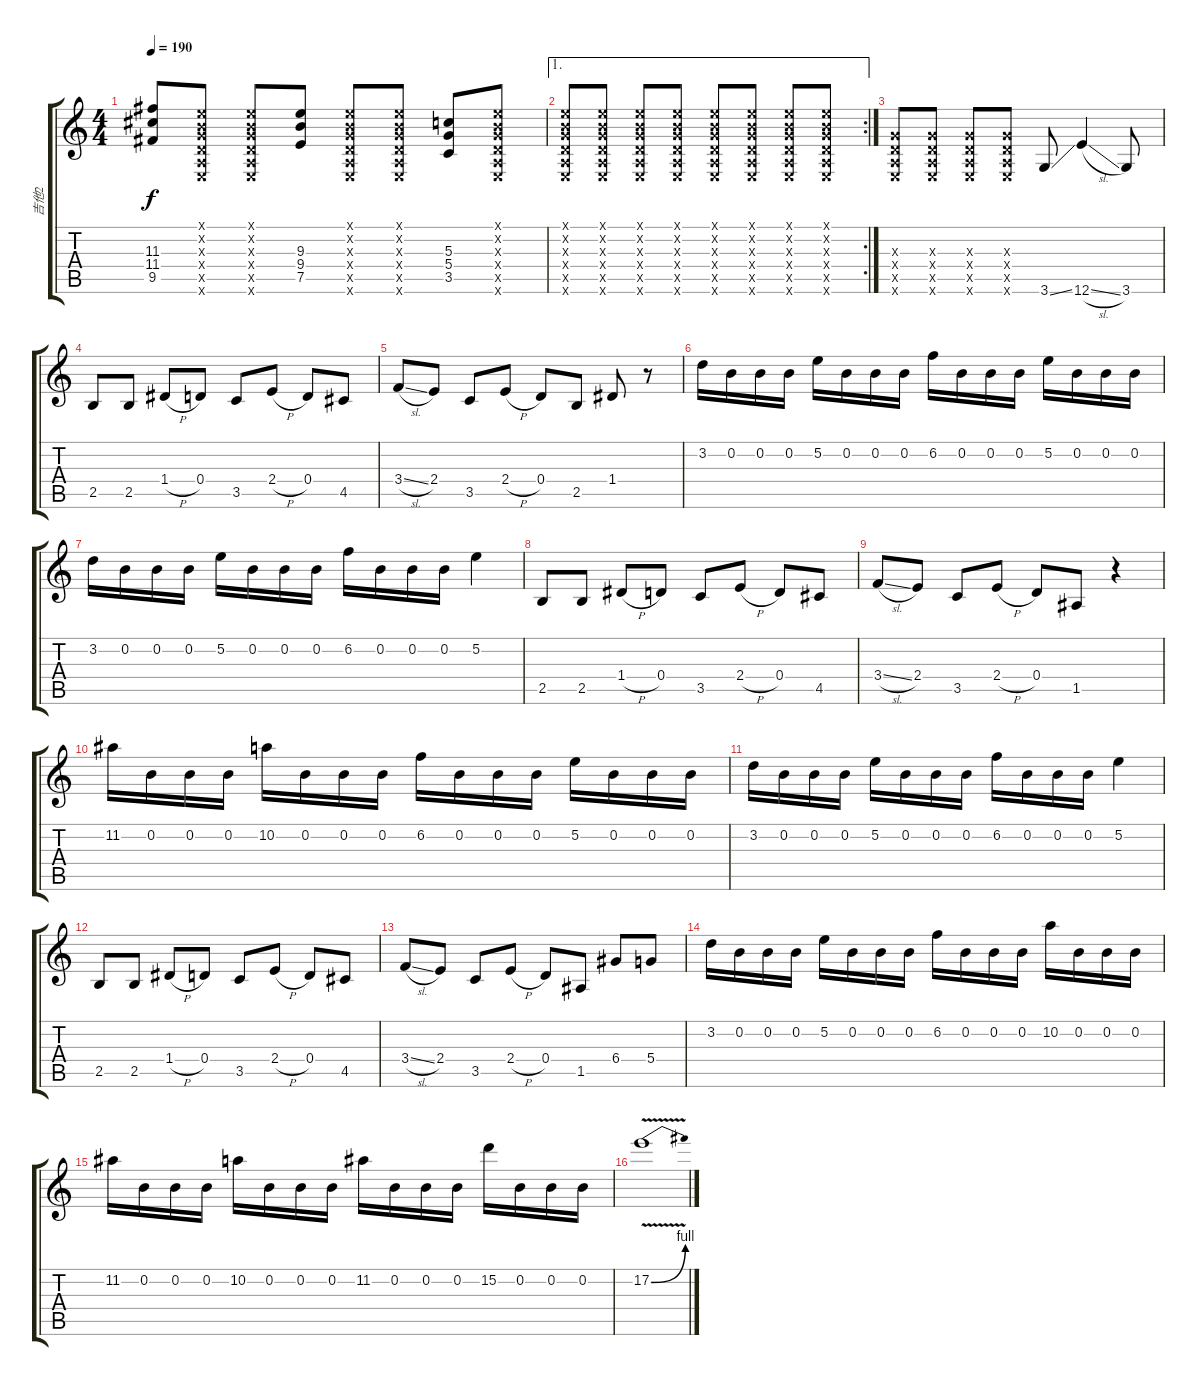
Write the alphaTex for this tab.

\track ("吉他2" "吉他2") {instrument distortionguitar}
\staff {score tabs}
\tuning (E4 B3 G3 D3 A2 E2) {hide}
\ts (4 4)
\tempo 190
\clef g2
\ks c
(11.3 11.4 9.5).8{dy f} (0.1{x} 0.2{x} 0.3{x} 0.4{x} 0.5{x} 0.6{x}).8 (0.1{x} 0.2{x} 0.3{x} 0.4{x} 0.5{x} 0.6{x}).8 (9.3 9.4 7.5).8 (0.1{x} 0.2{x} 0.3{x} 0.4{x} 0.5{x} 0.6{x}).8 (0.1{x} 0.2{x} 0.3{x} 0.4{x} 0.5{x} 0.6{x}).8 (5.3 5.4 3.5).8 (0.1{x} 0.2{x} 0.3{x} 0.4{x} 0.5{x} 0.6{x}).8 |
\ae 1
\rc 2
(0.1{x} 0.2{x} 0.3{x} 0.4{x} 0.5{x} 0.6{x}).8 (0.1{x} 0.2{x} 0.3{x} 0.4{x} 0.5{x} 0.6{x}).8 (0.1{x} 0.2{x} 0.3{x} 0.4{x} 0.5{x} 0.6{x}).8 (0.1{x} 0.2{x} 0.3{x} 0.4{x} 0.5{x} 0.6{x}).8 (0.1{x} 0.2{x} 0.3{x} 0.4{x} 0.5{x} 0.6{x}).8 (0.1{x} 0.2{x} 0.3{x} 0.4{x} 0.5{x} 0.6{x}).8 (0.1{x} 0.2{x} 0.3{x} 0.4{x} 0.5{x} 0.6{x}).8 (0.1{x} 0.2{x} 0.3{x} 0.4{x} 0.5{x} 0.6{x}).8 |
(0.3{x} 0.4{x} 0.5{x} 0.6{x}).8 (0.3{x} 0.4{x} 0.5{x} 0.6{x}).8 (0.3{x} 0.4{x} 0.5{x} 0.6{x}).8 (0.3{x} 0.4{x} 0.5{x} 0.6{x}).8 3.6{ss}.8 12.6{sl}.4 3.6.8 |
2.5.8 2.5.8 1.4{h}.8 0.4.8 3.5.8 2.4{h}.8 0.4.8 4.5.8 |
3.4{sl}.8 2.4.8 3.5.8 2.4{h}.8 0.4.8 2.5.8 1.4.8 r.8 |
3.2.16 0.2.16 0.2.16 0.2.16 5.2.16 0.2.16 0.2.16 0.2.16 6.2.16 0.2.16 0.2.16 0.2.16 5.2.16 0.2.16 0.2.16 0.2.16 |
3.2.16 0.2.16 0.2.16 0.2.16 5.2.16 0.2.16 0.2.16 0.2.16 6.2.16 0.2.16 0.2.16 0.2.16 5.2.4 |
2.5.8 2.5.8 1.4{h}.8 0.4.8 3.5.8 2.4{h}.8 0.4.8 4.5.8 |
3.4{sl}.8 2.4.8 3.5.8 2.4{h}.8 0.4.8 1.5.8 r.4 |
11.2.16 0.2.16 0.2.16 0.2.16 10.2.16 0.2.16 0.2.16 0.2.16 6.2.16 0.2.16 0.2.16 0.2.16 5.2.16 0.2.16 0.2.16 0.2.16 |
3.2.16 0.2.16 0.2.16 0.2.16 5.2.16 0.2.16 0.2.16 0.2.16 6.2.16 0.2.16 0.2.16 0.2.16 5.2.4 |
2.5.8 2.5.8 1.4{h}.8 0.4.8 3.5.8 2.4{h}.8 0.4.8 4.5.8 |
3.4{sl}.8 2.4.8 3.5.8 2.4{h}.8 0.4.8 1.5.8 6.4.8 5.4.8 |
3.2.16 0.2.16 0.2.16 0.2.16 5.2.16 0.2.16 0.2.16 0.2.16 6.2.16 0.2.16 0.2.16 0.2.16 10.2.16 0.2.16 0.2.16 0.2.16 |
11.2.16 0.2.16 0.2.16 0.2.16 10.2.16 0.2.16 0.2.16 0.2.16 11.2.16 0.2.16 0.2.16 0.2.16 15.2.16 0.2.16 0.2.16 0.2.16 |
17.2{be (bend 0 0 60 4) v}.1
